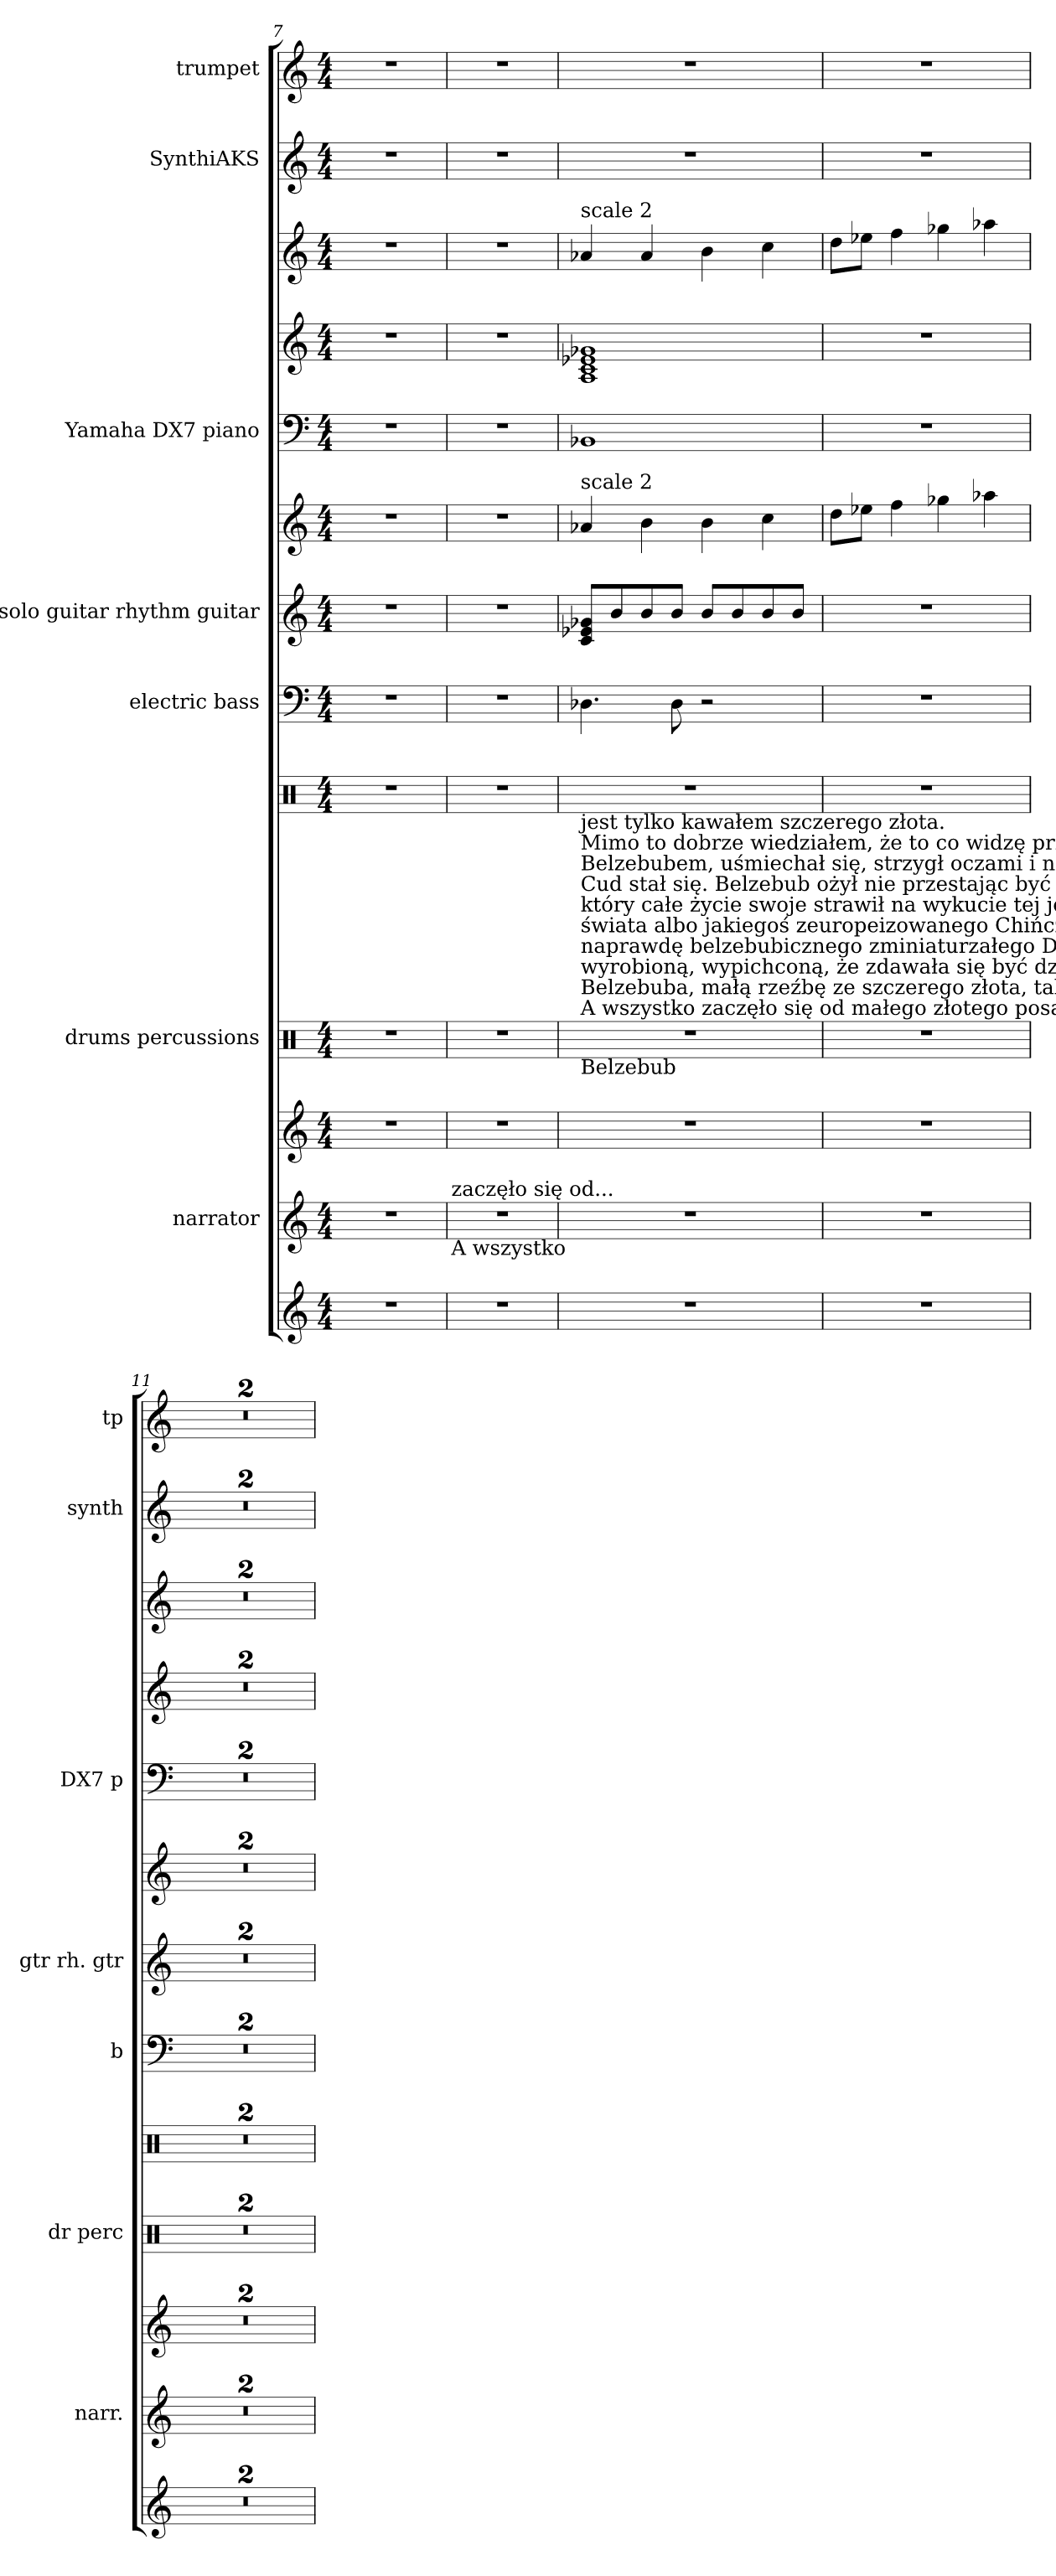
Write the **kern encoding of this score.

**kern	**kern	**kern	**kern	**kern	**kern	**kern	**kern	**kern	**kern	**kern	**kern	**kern
*part9	*part8	*part7	*part6	*part6	*part5	*part4	*part4	*part3	*part3	*part3	*part2	*part1
*staff13	*staff12	*staff11	*staff10	*staff9	*staff8	*staff7	*staff6	*staff5	*staff4	*staff3	*staff2	*staff1
*	*I"narrator	*	*I"drums       percussions	*	*I"electric bass	*I"solo guitar       rhythm guitar	*	*I"Yamaha DX7        piano	*	*	*I"SynthiAKS	*I"trumpet
*	*I'narr.	*	*I'dr     perc	*	*I'b	*I'gtr     rh. gtr	*	*I'DX7       p	*	*	*I'synth	*I'tp
*clefG2	*clefG2	*clefG2	*clefX	*clefX	*clefF4	*clefG2	*clefG2	*clefF4	*clefG2	*clefG2	*clefG2	*clefG2
*	*	*	*	*	*ITrd7c12	*ITrd7c12	*ITrd7c12	*	*	*	*	*
*k[]	*k[]	*k[]	*k[]	*k[]	*k[]	*k[]	*k[]	*k[]	*k[]	*k[]	*k[]	*k[]
*M4/4	*M4/4	*M4/4	*M4/4	*M4/4	*M4/4	*M4/4	*M4/4	*M4/4	*M4/4	*M4/4	*M4/4	*M4/4
=7	=7	=7	=7	=7	=7	=7	=7	=7	=7	=7	=7	=7
1r	1r	1r	1r	1r	1r	1r	1r	1r	1r	1r	1r	1r
=8	=8	=8	=8	=8	=8	=8	=8	=8	=8	=8	=8	=8
!	!LO:TX:b:t=A wszystko	!	!	!	!	!	!	!	!	!	!	!
!	!LO:TX:t=zaczęło się od...	!	!	!	!	!	!	!	!	!	!	!
1r	1r	1r	1r	1r	1r	1r	1r	1r	1r	1r	1r	1r
!!LO:PB:g=z
=9	=9	=9	=9	=9	=9	=9	=9	=9	=9	=9	=9	=9
!	!	!	!	!	!	!	!	!	!	!LO:TX:a:t=scale 2	!	!
!	!	!	!	!	!	!	!LO:TX:a:t=scale 2	!	!	!	!	!
!	!	!	!LO:TX:b:t=Belzebub	!	!	!	!	!	!	!	!	!
!	!	!	!LO:TX:t=A wszystko zaczęło się od małego złotego posążka faunowatego	!	!	!	!	!	!	!	!	!
!	!	!	!LO:TX:t=Belzebuba, małą rzeźbę ze szczerego złota, tak wycyzelowaną,	!	!	!	!	!	!	!	!	!
!	!	!	!LO:TX:t=wyrobioną, wypichconą, że zdawała się być dziełem jakiegoś	!	!	!	!	!	!	!	!	!
!	!	!	!LO:TX:t=naprawdę belzebubicznego zminiaturzałego Donatella nie z tego	!	!	!	!	!	!	!	!	!
!	!	!	!LO:TX:t=świata albo jakiegoś zeuropeizowanego Chińczyka,	!	!	!	!	!	!	!	!	!
!	!	!	!LO:TX:t=który całe życie swoje strawił na wykucie tej jednej, jedynej rzeczy.	!	!	!	!	!	!	!	!	!
!	!	!	!LO:TX:t=Cud stał się. Belzebub ożył nie przestając być martwym, złotym	!	!	!	!	!	!	!	!	!
!	!	!	!LO:TX:t=Belzebubem, uśmiechał się, strzygł oczami i nawet kręcił głową.	!	!	!	!	!	!	!	!	!
!	!	!	!LO:TX:t=Mimo to dobrze wiedziałem, że to co widzę przed sobą,	!	!	!	!	!	!	!	!	!
!	!	!	!LO:TX:t=jest tylko kawałem szczerego złota.	!	!	!	!	!	!	!	!	!
1r	1r	1r	1r	1r	4.DD-Xi\	8Ci/ 8E-Xi 8G-XiL	4A-Xi/	1BB-Xi	1Ai 1ci 1e-Xi 1g-Xi	4a-Xi/	1r	1r
.	.	.	.	.	.	8Bi/	.	.	.	.	.	.
.	.	.	.	.	.	8Bi/	4Bi\	.	.	4a-i/	.	.
.	.	.	.	.	8DD-i\	8Bi/J	.	.	.	.	.	.
.	.	.	.	.	2r	8Bi/L	4Bi\	.	.	4bi\	.	.
.	.	.	.	.	.	8Bi/	.	.	.	.	.	.
.	.	.	.	.	.	8Bi/	4ci\	.	.	4cci\	.	.
.	.	.	.	.	.	8Bi/J	.	.	.	.	.	.
=10	=10	=10	=10	=10	=10	=10	=10	=10	=10	=10	=10	=10
1r	1r	1r	1r	1r	1r	1r	8di\L	1r	1r	8ddi\L	1r	1r
.	.	.	.	.	.	.	8e-Xi\J	.	.	8ee-Xi\J	.	.
.	.	.	.	.	.	.	4fi\	.	.	4ffi\	.	.
.	.	.	.	.	.	.	4g-Xi\	.	.	4gg-Xi\	.	.
.	.	.	.	.	.	.	4a-Xi\	.	.	4aa-Xi\	.	.
=11	=11	=11	=11	=11	=11	=11	=11	=11	=11	=11	=11	=11
1r	1r	1r	1r	1r	1r	1r	1r	1r	1r	1r	1r	1r
=12	=12	=12	=12	=12	=12	=12	=12	=12	=12	=12	=12	=12
1r	1r	1r	1r	1r	1r	1r	1r	1r	1r	1r	1r	1r
=	=	=	=	=	=	=	=	=	=	=	=	=
*-	*-	*-	*-	*-	*-	*-	*-	*-	*-	*-	*-	*-
